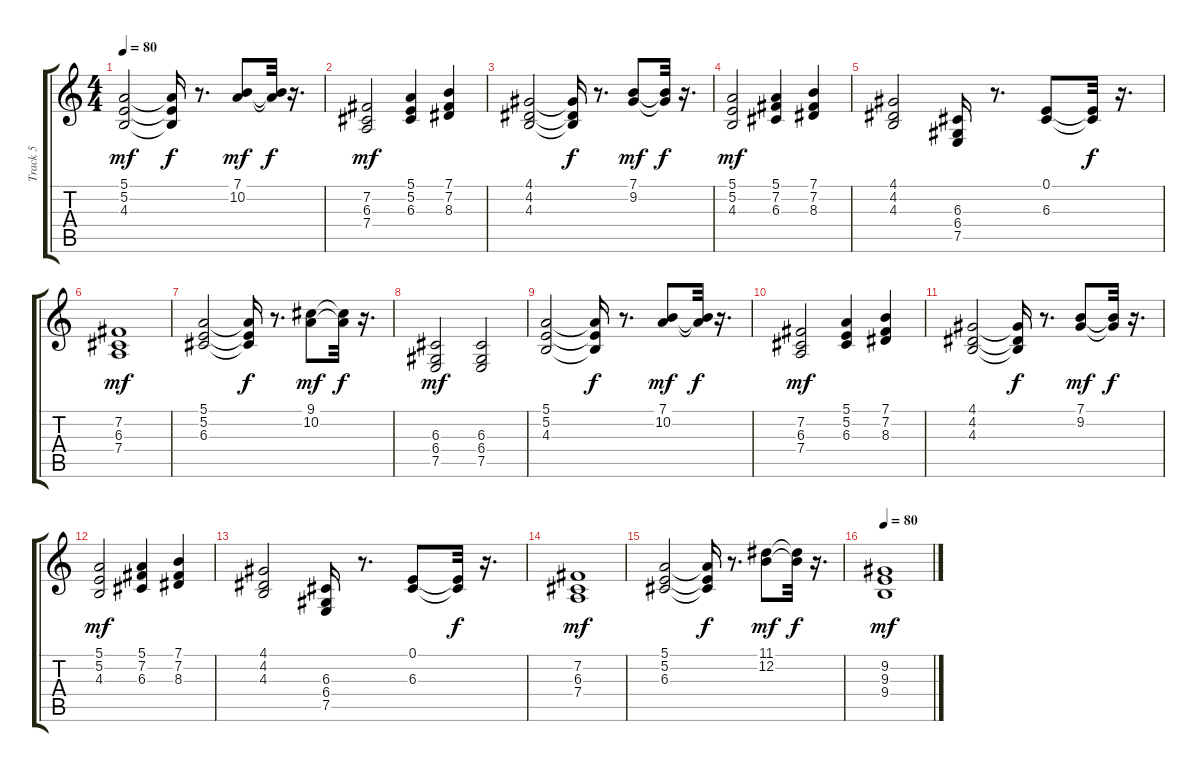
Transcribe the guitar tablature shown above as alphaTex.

\track ("Track 5" "Track 5") {instrument stringensemble2}
\staff {score tabs}
\tuning (E4 B3 G3 D3 A2 E2) {hide}
\ts (4 4)
\tempo 80
\clef g2
\ks c
(5.1 5.2 4.3).2{dy mf} (5.1{t} 5.2{t} 4.3{t}).16{dy f} r.8{d} (7.1 10.2).8{dy mf} (7.1{t} 10.2{t}).32{dy f} r.16{d} |
(7.2 6.3 7.4).2{dy mf} (5.1 5.2 6.3).4 (7.1 7.2 8.3).4 |
(4.1 4.2 4.3).2 (4.1{t} 4.2{t} 4.3{t}).16{dy f} r.8{d} (7.1 9.2).8{dy mf} (7.1{t} 9.2{t}).32{dy f} r.16{d} |
(5.1 5.2 4.3).2{dy mf} (5.1 7.2 6.3).4 (7.1 7.2 8.3).4 |
(4.1 4.2 4.3).2 (6.3 6.4 7.5).16 r.8{d} (0.1 6.3).8 (0.1{t} 6.3{t}).32{dy f} r.16{d} |
(7.2 6.3 7.4).1{dy mf} |
(5.1 5.2 6.3).2 (5.1{t} 5.2{t} 6.3{t}).16{dy f} r.8{d} (9.1 10.2).8{dy mf} (9.1{t} 10.2{t}).32{dy f} r.16{d} |
(6.3 6.4 7.5).2{dy mf} (6.3 6.4 7.5).2 |
(5.1 5.2 4.3).2 (5.1{t} 5.2{t} 4.3{t}).16{dy f} r.8{d} (7.1 10.2).8{dy mf} (7.1{t} 10.2{t}).32{dy f} r.16{d} |
(7.2 6.3 7.4).2{dy mf} (5.1 5.2 6.3).4 (7.1 7.2 8.3).4 |
(4.1 4.2 4.3).2 (4.1{t} 4.2{t} 4.3{t}).16{dy f} r.8{d} (7.1 9.2).8{dy mf} (7.1{t} 9.2{t}).32{dy f} r.16{d} |
(5.1 5.2 4.3).2{dy mf} (5.1 7.2 6.3).4 (7.1 7.2 8.3).4 |
(4.1 4.2 4.3).2 (6.3 6.4 7.5).16 r.8{d} (0.1 6.3).8 (0.1{t} 6.3{t}).32{dy f} r.16{d} |
(7.2 6.3 7.4).1{dy mf} |
(5.1 5.2 6.3).2 (5.1{t} 5.2{t} 6.3{t}).16{dy f} r.8{d} (11.1 12.2).8{dy mf} (11.1{t} 12.2{t}).32{dy f} r.16{d} |
\tempo 80
(9.2 9.3 9.4).1{dy mf instrument stringensemble1}
